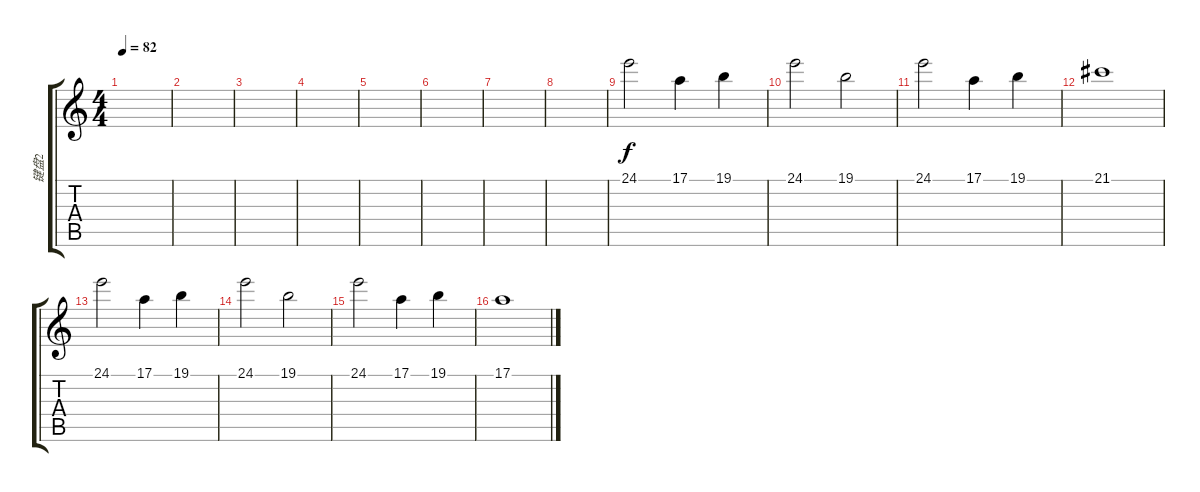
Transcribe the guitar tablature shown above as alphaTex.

\track ("键盘2" "键盘2") {instrument celesta}
\staff {score tabs}
\tuning (E4 B3 G3 D3 A2 E2) {hide}
\ts (4 4)
\tempo 82
\clef g2
\ks c
|
|
|
|
|
|
|
|
24.1.2 17.1.4 19.1.4 |
24.1.2 19.1.2 |
24.1.2 17.1.4 19.1.4 |
21.1.1 |
24.1.2 17.1.4 19.1.4 |
24.1.2 19.1.2 |
24.1.2 17.1.4 19.1.4 |
17.1.1
